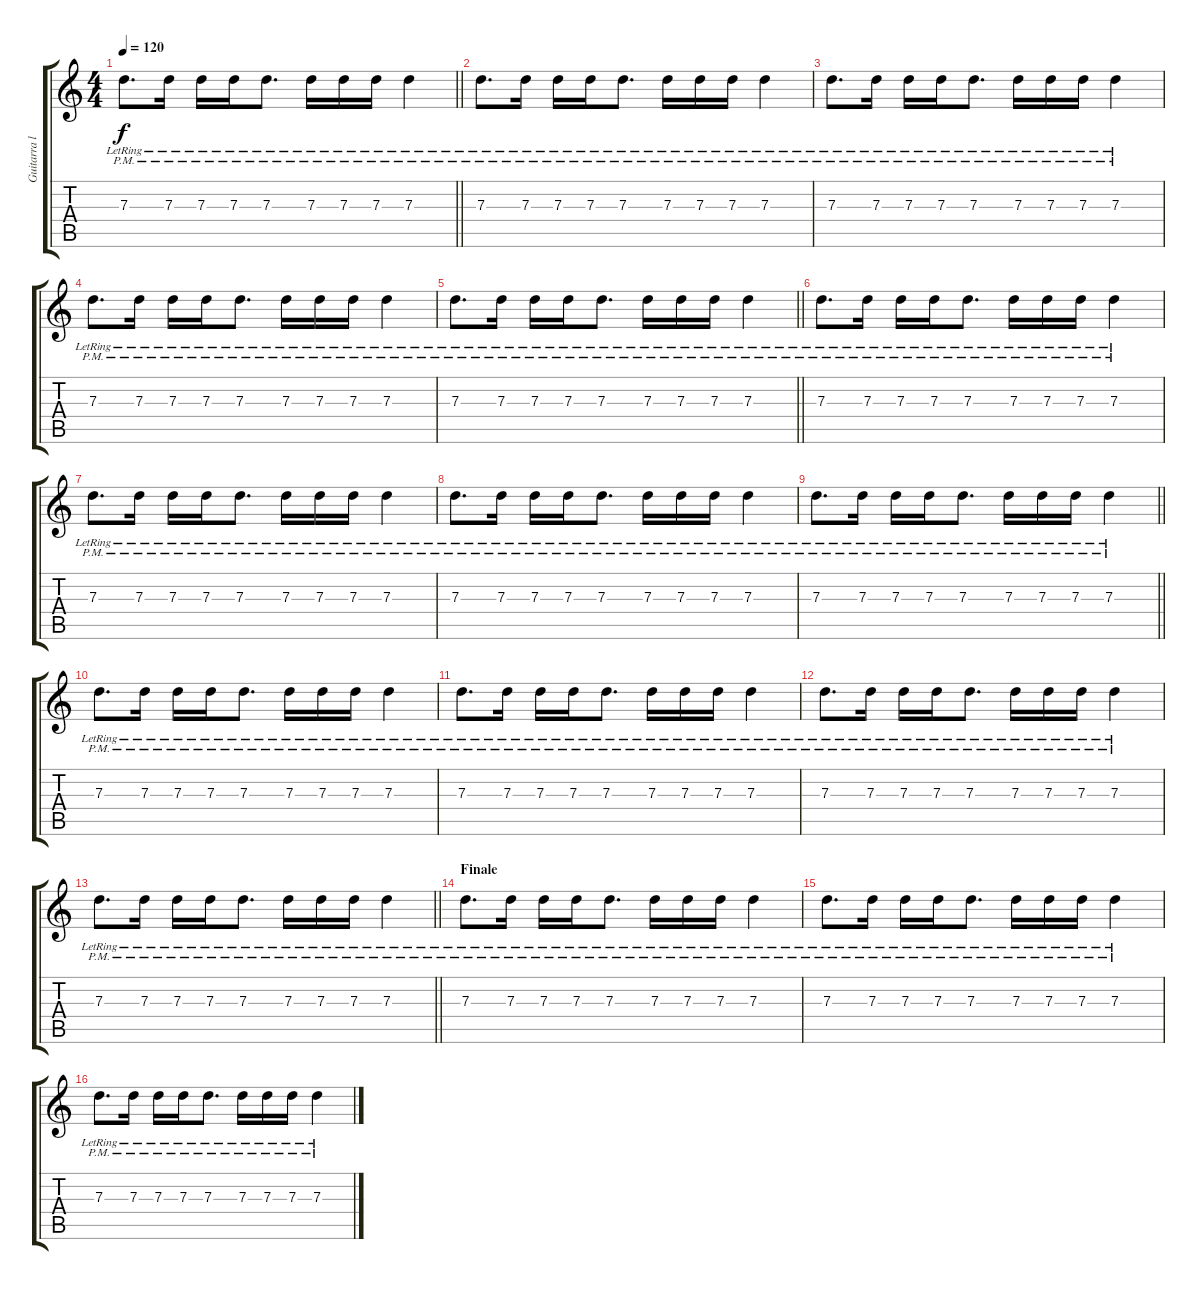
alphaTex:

\track ("Guitarra lirica" "Guitarra l") {instrument electricguitarjazz}
\staff {score tabs}
\tuning (E4 B3 G3 D3 A2 E2) {hide}
\ts (4 4)
\tempo 120
\clef g2
\barLineRight lightlight
\ks c
7.3{pm lr}.8{d dy f} 7.3{pm lr}.16 7.3{pm lr}.16 7.3{pm lr}.16 7.3{pm lr}.8{d} 7.3{pm lr}.16 7.3{pm lr}.16 7.3{pm lr}.16 7.3{pm lr}.4 |
7.3{pm lr}.8{d} 7.3{pm lr}.16 7.3{pm lr}.16 7.3{pm lr}.16 7.3{pm lr}.8{d} 7.3{pm lr}.16 7.3{pm lr}.16 7.3{pm lr}.16 7.3{pm lr}.4 |
7.3{pm lr}.8{d} 7.3{pm lr}.16 7.3{pm lr}.16 7.3{pm lr}.16 7.3{pm lr}.8{d} 7.3{pm lr}.16 7.3{pm lr}.16 7.3{pm lr}.16 7.3{pm lr}.4 |
7.3{pm lr}.8{d} 7.3{pm lr}.16 7.3{pm lr}.16 7.3{pm lr}.16 7.3{pm lr}.8{d} 7.3{pm lr}.16 7.3{pm lr}.16 7.3{pm lr}.16 7.3{pm lr}.4 |
\barLineRight lightlight
7.3{pm lr}.8{d} 7.3{pm lr}.16 7.3{pm lr}.16 7.3{pm lr}.16 7.3{pm lr}.8{d} 7.3{pm lr}.16 7.3{pm lr}.16 7.3{pm lr}.16 7.3{pm lr}.4 |
7.3{pm lr}.8{d} 7.3{pm lr}.16 7.3{pm lr}.16 7.3{pm lr}.16 7.3{pm lr}.8{d} 7.3{pm lr}.16 7.3{pm lr}.16 7.3{pm lr}.16 7.3{pm lr}.4 |
7.3{pm lr}.8{d} 7.3{pm lr}.16 7.3{pm lr}.16 7.3{pm lr}.16 7.3{pm lr}.8{d} 7.3{pm lr}.16 7.3{pm lr}.16 7.3{pm lr}.16 7.3{pm lr}.4 |
7.3{pm lr}.8{d} 7.3{pm lr}.16 7.3{pm lr}.16 7.3{pm lr}.16 7.3{pm lr}.8{d} 7.3{pm lr}.16 7.3{pm lr}.16 7.3{pm lr}.16 7.3{pm lr}.4 |
\barLineRight lightlight
7.3{pm lr}.8{d} 7.3{pm lr}.16 7.3{pm lr}.16 7.3{pm lr}.16 7.3{pm lr}.8{d} 7.3{pm lr}.16 7.3{pm lr}.16 7.3{pm lr}.16 7.3{pm lr}.4 |
7.3{pm lr}.8{d} 7.3{pm lr}.16 7.3{pm lr}.16 7.3{pm lr}.16 7.3{pm lr}.8{d} 7.3{pm lr}.16 7.3{pm lr}.16 7.3{pm lr}.16 7.3{pm lr}.4 |
7.3{pm lr}.8{d} 7.3{pm lr}.16 7.3{pm lr}.16 7.3{pm lr}.16 7.3{pm lr}.8{d} 7.3{pm lr}.16 7.3{pm lr}.16 7.3{pm lr}.16 7.3{pm lr}.4 |
7.3{pm lr}.8{d} 7.3{pm lr}.16 7.3{pm lr}.16 7.3{pm lr}.16 7.3{pm lr}.8{d} 7.3{pm lr}.16 7.3{pm lr}.16 7.3{pm lr}.16 7.3{pm lr}.4 |
\barLineRight lightlight
7.3{pm lr}.8{d} 7.3{pm lr}.16 7.3{pm lr}.16 7.3{pm lr}.16 7.3{pm lr}.8{d} 7.3{pm lr}.16 7.3{pm lr}.16 7.3{pm lr}.16 7.3{pm lr}.4 |
\section ("" "Finale")
7.3{pm lr}.8{d volume 7} 7.3{pm lr}.16 7.3{pm lr}.16 7.3{pm lr}.16 7.3{pm lr}.8{d} 7.3{pm lr}.16 7.3{pm lr}.16 7.3{pm lr}.16 7.3{pm lr}.4 |
7.3{pm lr}.8{d} 7.3{pm lr}.16 7.3{pm lr}.16 7.3{pm lr}.16 7.3{pm lr}.8{d} 7.3{pm lr}.16 7.3{pm lr}.16 7.3{pm lr}.16 7.3{pm lr}.4 |
7.3{pm lr}.8{d} 7.3{pm lr}.16 7.3{pm lr}.16 7.3{pm lr}.16 7.3{pm lr}.8{d} 7.3{pm lr}.16 7.3{pm lr}.16 7.3{pm lr}.16 7.3{pm lr}.4
